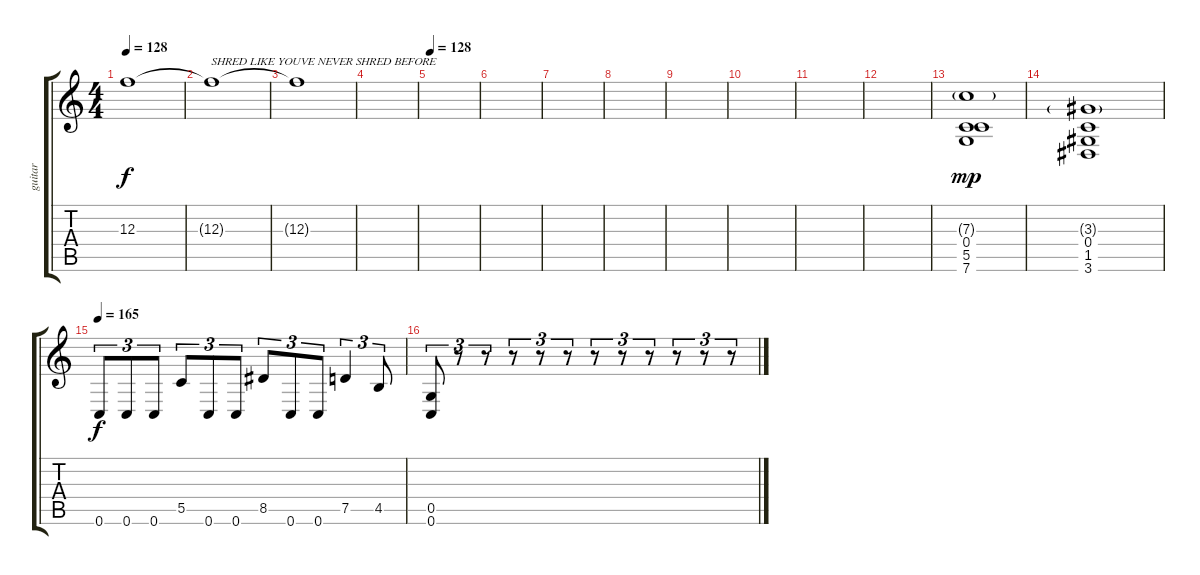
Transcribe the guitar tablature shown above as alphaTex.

\track ("guitar" "guitar") {instrument distortionguitar}
\staff {score tabs}
\tuning (D4 A3 F3 C3 G2 C2) {hide}
\ts (4 4)
\tempo 128
\clef g2
\ks c
12.3.1{dy f volume 0} |
12.3{t}.1{txt "SHRED LIKE YOUVE NEVER SHRED BEFORE"} |
12.3{t}.1 |
|
\tempo 128
|
|
|
|
|
|
|
|
(7.3{g} 0.4 5.5 7.6).1{dy mp} |
(3.3{g} 0.4 1.5 3.6).1 |
\tempo 165
0.6.8{tu (3 2) dy f} 0.6.8{tu (3 2)} 0.6.8{tu (3 2)} 5.5.8{tu (3 2)} 0.6.8{tu (3 2)} 0.6.8{tu (3 2)} 8.5.8{tu (3 2)} 0.6.8{tu (3 2)} 0.6.8{tu (3 2)} 7.5.4{tu (3 2)} 4.5.8{tu (3 2)} |
(0.5 0.6).8{tu (3 2)} r.8{tu (3 2)} r.8{tu (3 2)} r.8{tu (3 2)} r.8{tu (3 2)} r.8{tu (3 2)} r.8{tu (3 2)} r.8{tu (3 2)} r.8{tu (3 2)} r.8{tu (3 2)} r.8{tu (3 2)} r.8{tu (3 2)}
